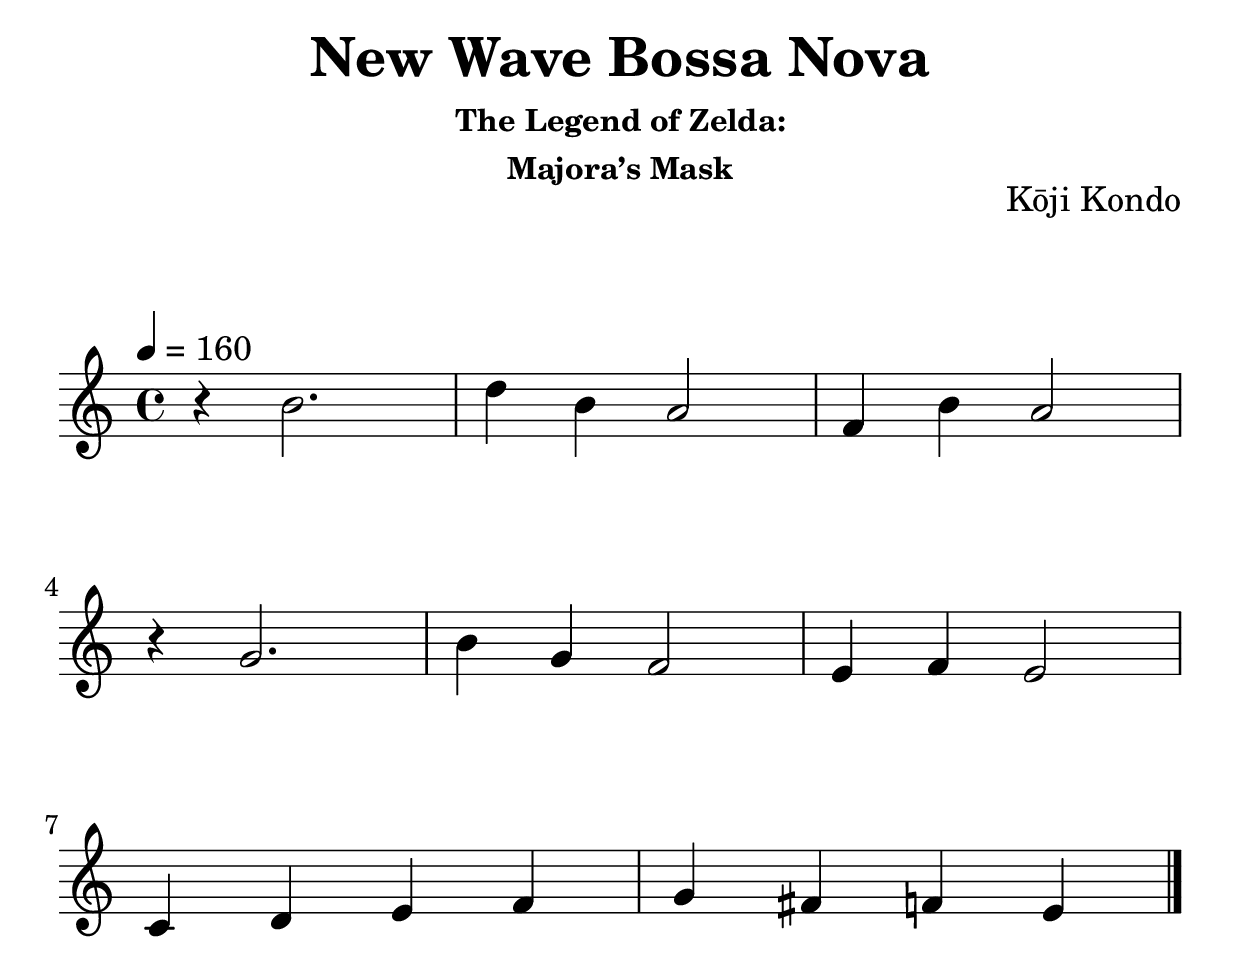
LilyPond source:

\version "2.20.0"

\include "header.ily"

title = "New Wave Bossa Nova"
subtitle = ##f

song = \relative c'' {
  \tempo 4 = 160
  \time 4/4

  r4 b'2. | % 1
  d4 b a2 | % 2
  f4 b a2 | % 3
  \break
  r4 g2. | % 4
  b4 g f2 | % 5
  e4 f e2 | % 6
  \break
  c4 d e f | % 7
  g fis f e \bar "|." % 8
}


\header {
  title = \title
  #(define subtitle (if (defined? 'subtitle) subtitle))
  subsubtitle = \markup \center-column { "The Legend of Zelda:" "Majora’s Mask" }
}

\include "articulate.ly"

staff = \new Staff \with { midiInstrument = "ocarina" } {
  \clef "treble^8"
  \song
}

\score {
  \staff

  \layout {
    \context {
      \Score
      \omit ClefModifier
    }
  }
}

\score {
  \unfoldRepeats \articulate \staff

  \midi {}
}

